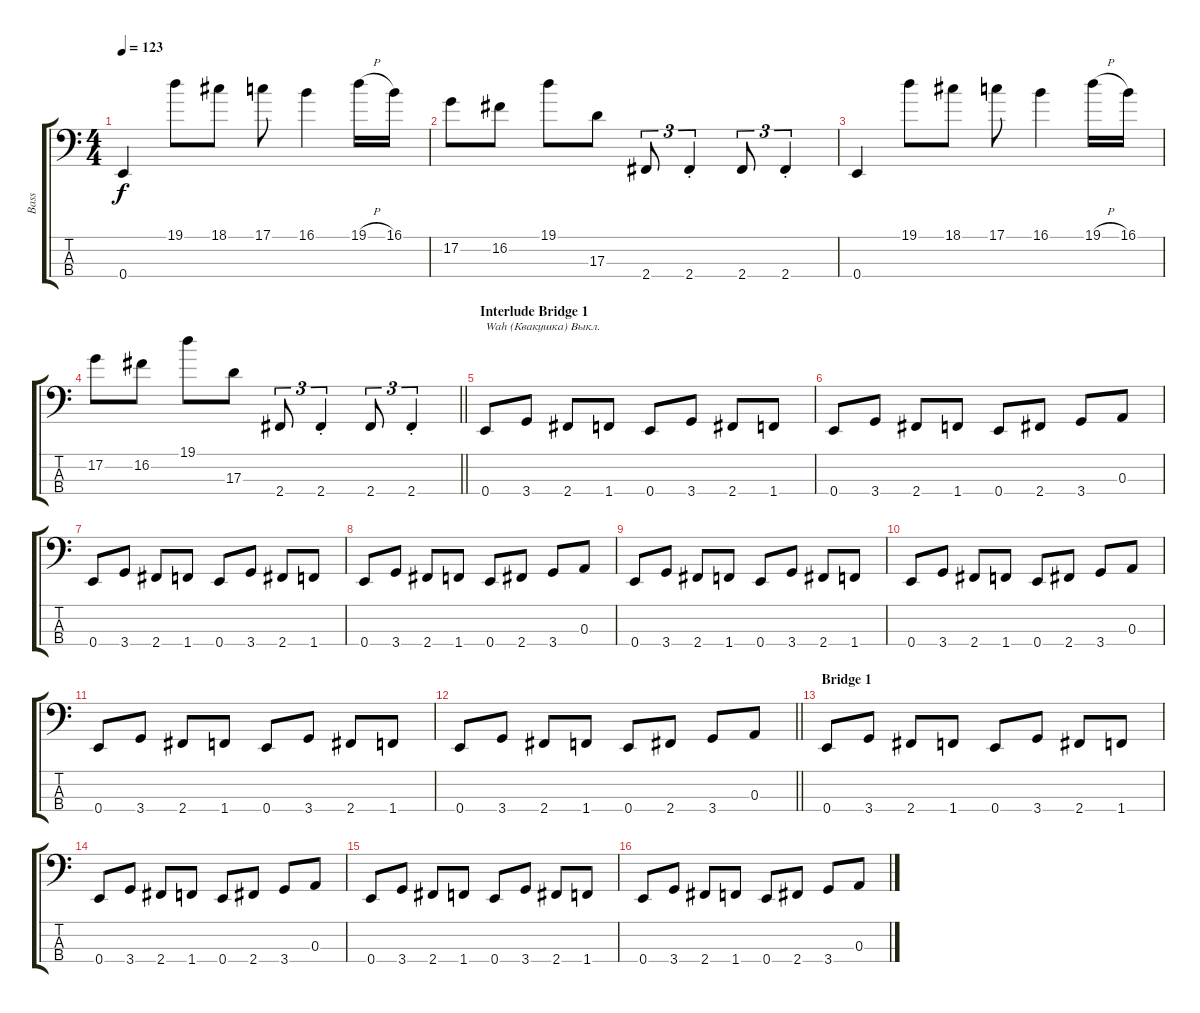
\track ("Bass" "Bass") {instrument electricbassfinger}
\staff {score tabs}
\tuning (G2 D2 A1 E1) {hide}
\ts (4 4)
\tempo 123
\clef f4
\ks c
0.4.4{dy f} 19.1.8 18.1.8 17.1.8 16.1.4 19.1{h}.16 16.1.16 |
17.2.8 16.2.8 19.1.8 17.3.8 2.4.8{tu (3 2)} 2.4{st}.4{tu (3 2)} 2.4.8{tu (3 2)} 2.4{st}.4{tu (3 2)} |
0.4.4 19.1.8 18.1.8 17.1.8 16.1.4 19.1{h}.16 16.1.16 |
\barLineRight lightlight
17.2.8 16.2.8 19.1.8 17.3.8 2.4.8{tu (3 2)} 2.4{st}.4{tu (3 2)} 2.4.8{tu (3 2)} 2.4{st}.4{tu (3 2)} |
\section ("" "Interlude Bridge 1")
0.4.8{txt "Wah (Квакушка) Выкл."} 3.4.8 2.4.8 1.4.8 0.4.8 3.4.8 2.4.8 1.4.8 |
0.4.8 3.4.8 2.4.8 1.4.8 0.4.8 2.4.8 3.4.8 0.3.8 |
0.4.8 3.4.8 2.4.8 1.4.8 0.4.8 3.4.8 2.4.8 1.4.8 |
0.4.8 3.4.8 2.4.8 1.4.8 0.4.8 2.4.8 3.4.8 0.3.8 |
0.4.8 3.4.8 2.4.8 1.4.8 0.4.8 3.4.8 2.4.8 1.4.8 |
0.4.8 3.4.8 2.4.8 1.4.8 0.4.8 2.4.8 3.4.8 0.3.8 |
0.4.8 3.4.8 2.4.8 1.4.8 0.4.8 3.4.8 2.4.8 1.4.8 |
\barLineRight lightlight
0.4.8 3.4.8 2.4.8 1.4.8 0.4.8 2.4.8 3.4.8 0.3.8 |
\section ("" "Bridge 1")
0.4.8 3.4.8 2.4.8 1.4.8 0.4.8 3.4.8 2.4.8 1.4.8 |
0.4.8 3.4.8 2.4.8 1.4.8 0.4.8 2.4.8 3.4.8 0.3.8 |
0.4.8 3.4.8 2.4.8 1.4.8 0.4.8 3.4.8 2.4.8 1.4.8 |
0.4.8 3.4.8 2.4.8 1.4.8 0.4.8 2.4.8 3.4.8 0.3.8
